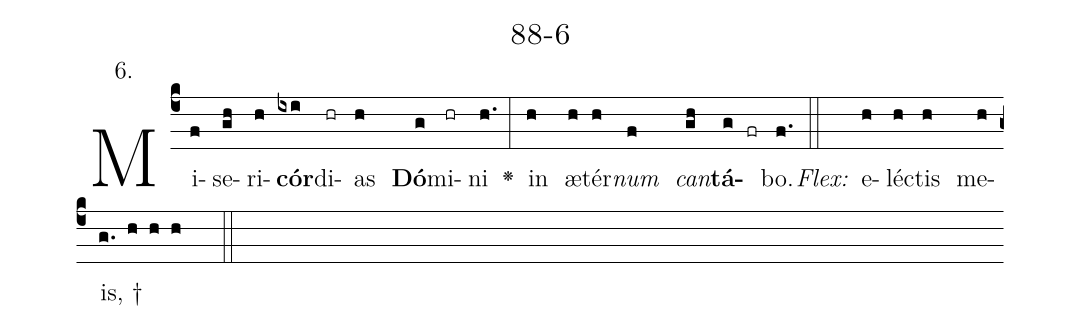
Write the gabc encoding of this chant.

name: 88-6;
annotation: 6.;
%%
(c4)Mi(f)se(gh)ri(h)<b>cór</b>(ixi)di(hr)as(h) <b>Dó</b>(g)mi(hr)ni(h.) <v>\greheightstar</v>(:) in(h) æ(h)tér(h)<i>num</i>(f) <i>can</i>(gh)<b>tá</b>(g fr)bo.(f.) (::)
<i>Flex:</i>()  e(h)léc(h)tis(h) me(h)is, †(g. h h h  ::)

%E(h) u(h) o(f) u(gh) a(g) e.(f.) (::)
